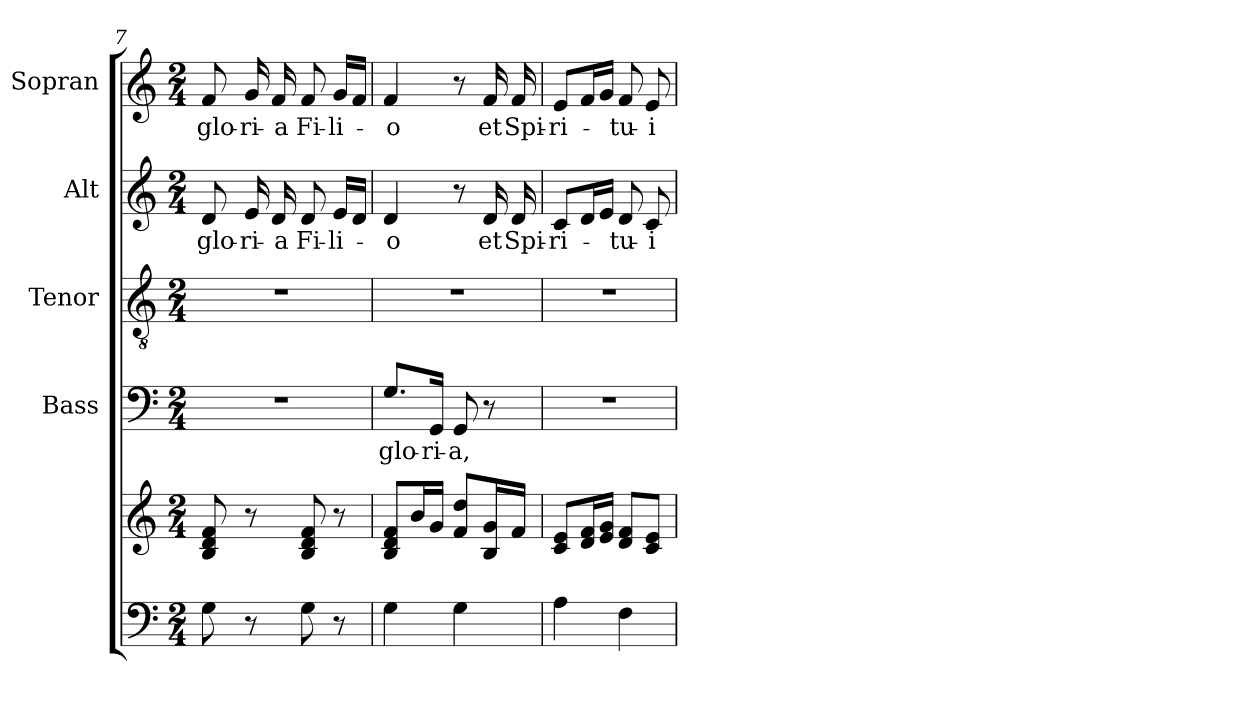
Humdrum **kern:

**kern	**kern	**kern	**text	**kern	**kern	**text	**kern	**text
*part5	*part5	*part4	*part4	*part3	*part2	*part2	*part1	*part1
*staff6	*staff5	*staff4	*staff4	*staff3	*staff2	*staff2	*staff1	*staff1
*	*	*I"Bass	*	*I"Tenor	*I"Alt	*	*I"Sopran	*
*	*	*I'B.	*	*I'T.	*I'A.	*	*I'S.	*
!!LO:LB:g=z
*clefF4	*clefG2	*clefF4	*	*clefGv2	*clefG2	*	*clefG2	*
*k[]	*k[]	*k[]	*	*k[]	*k[]	*	*k[]	*
*C:	*C:	*C:	*	*C:	*C:	*	*C:	*
*M2/4	*M2/4	*M2/4	*	*M2/4	*M2/4	*	*M2/4	*
=7	=7	=7	=7	=7	=7	=7	=7	=7
!	!	!	!	!	!	!LO:LY:b	!	!LO:LY:b
8G\	8B/ 8d/ 8f/	2r	.	2r	8d/	glo-	8f/	glo-
!	!	!	!	!	!	!LO:LY:b	!	!LO:LY:b
8r	8r	.	.	.	16e/	-ri-	16g/	-ri-
!	!	!	!	!	!	!LO:LY:b	!	!LO:LY:b
.	.	.	.	.	16d/	-a	16f/	-a
!	!	!	!	!	!	!LO:LY:b	!	!LO:LY:b
8G\	8B/ 8d/ 8f/	.	.	.	8d/	Fi-	8f/	Fi-
!	!	!	!	!	!	!LO:LY:b	!	!LO:LY:b
8r	8r	.	.	.	16e/LL	-li-	16g/LL	-li-
.	.	.	.	.	16d/JJ	.	16f/JJ	.
=8	=8	=8	=8	=8	=8	=8	=8	=8
!	!	!	!LO:LY:b	!	!	!LO:LY:b	!	!LO:LY:b
4G\	8B/ 8d/ 8f/L	8.G/L	glo-	2r	4d/	-o	4f/	-o
.	16b/L	.	.	.	.	.	.	.
!	!	!	!LO:LY:b	!	!	!	!	!
.	16g/JJ	16GG/Jk	-ri-	.	.	.	.	.
!	!	!	!LO:LY:b	!	!	!	!	!
4G\	8f/ 8dd/L	8GG/	-a,	.	8r	.	8r	.
!	!	!	!	!	!	!LO:LY:b	!	!LO:LY:b
.	16B/ 16g/L	8r	.	.	16d/	et	16f/	et
!	!	!	!	!	!	!LO:LY:b	!	!LO:LY:b
.	16f/JJ	.	.	.	16d/	Spi-	16f/	Spi-
=9	=9	=9	=9	=9	=9	=9	=9	=9
!	!	!	!	!	!	!LO:LY:b	!	!LO:LY:b
4A\	8c/ 8e/L	2r	.	2r	8c/L	-ri-	8e/L	-ri-
.	16d/ 16f/L	.	.	.	16d/L	.	16f/L	.
.	16e/ 16g/JJ	.	.	.	16e/JJ	.	16g/JJ	.
!	!	!	!	!	!	!LO:LY:b	!	!LO:LY:b
4F\	8d/ 8f/L	.	.	.	8d/	-tu-	8f/	-tu-
!	!	!	!	!	!	!LO:LY:b	!	!LO:LY:b
.	8c/ 8e/J	.	.	.	8c/	-i	8e/	-i
=	=	=	=	=	=	=	=	=
*-	*-	*-	*-	*-	*-	*-	*-	*-
